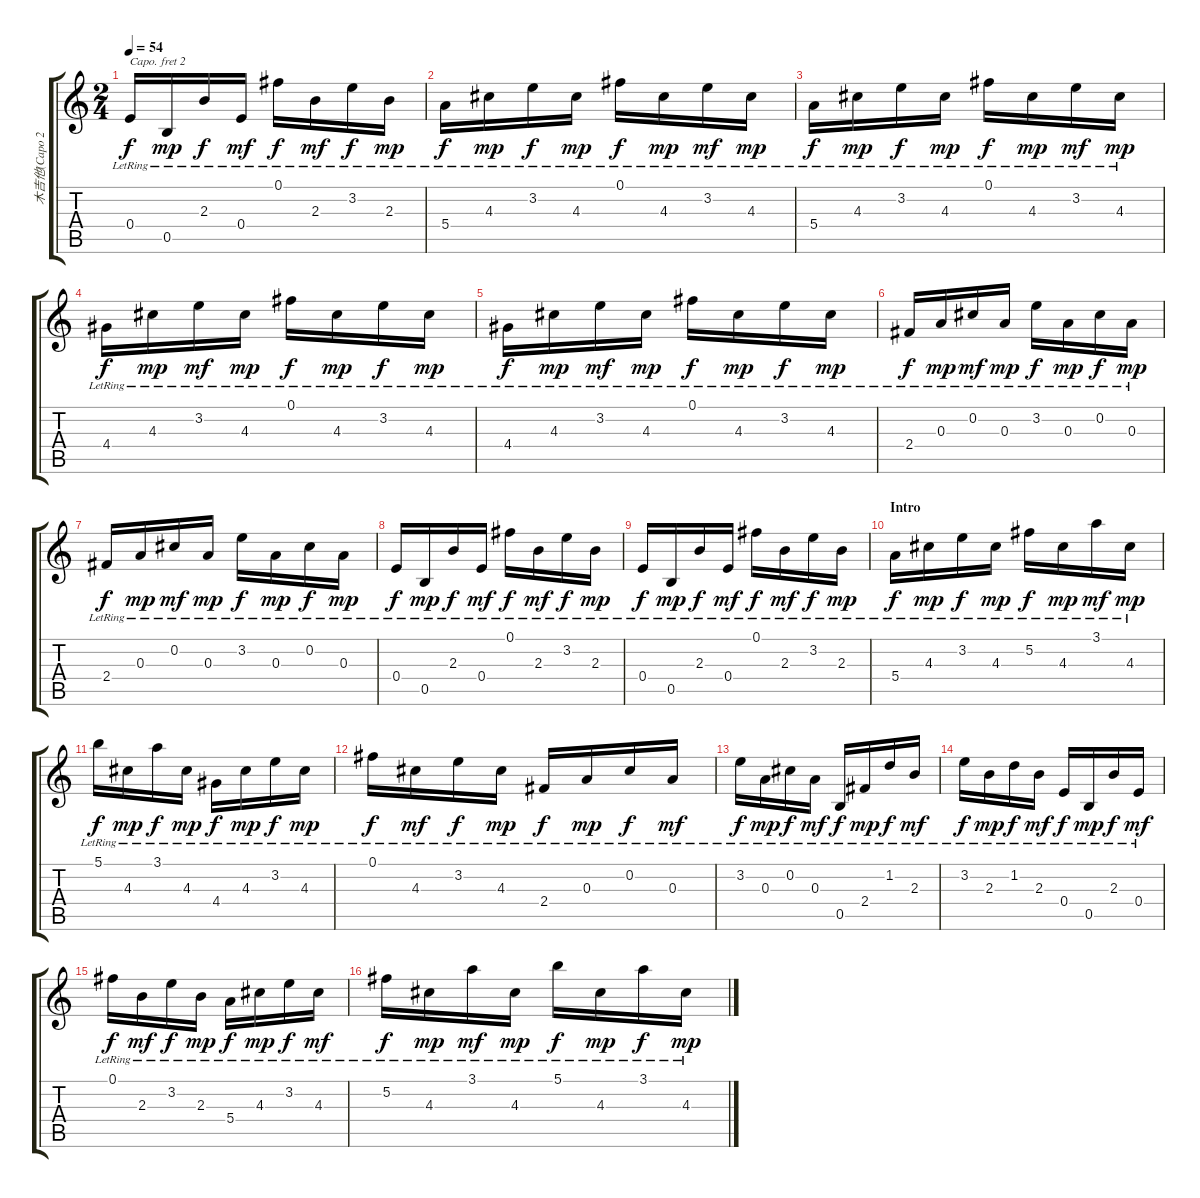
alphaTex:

\track ("木吉他(Capo 2)" "木吉他(Capo 2") {instrument acousticguitarsteel}
\staff {score tabs}
\capo 2
\tuning (E4 B3 G3 D3 A2 E2) {hide}
\ts (2 4)
\tempo 54
\clef g2
\ks c
0.4{lr}.16{dy f} 0.5{lr}.16{dy mp} 2.3{lr}.16{dy f} 0.4{lr}.16{dy mf} 0.1{lr}.16{dy f} 2.3{lr}.16{dy mf} 3.2{lr}.16{dy f} 2.3{lr}.16{dy mp} |
5.4{lr}.16{dy f} 4.3{lr}.16{dy mp} 3.2{lr}.16{dy f} 4.3{lr}.16{dy mp} 0.1{lr}.16{dy f} 4.3{lr}.16{dy mp} 3.2{lr}.16{dy mf} 4.3{lr}.16{dy mp} |
5.4{lr}.16{dy f} 4.3{lr}.16{dy mp} 3.2{lr}.16{dy f} 4.3{lr}.16{dy mp} 0.1{lr}.16{dy f} 4.3{lr}.16{dy mp} 3.2{lr}.16{dy mf} 4.3{lr}.16{dy mp} |
4.4{lr}.16{dy f} 4.3{lr}.16{dy mp} 3.2{lr}.16{dy mf} 4.3{lr}.16{dy mp} 0.1{lr}.16{dy f} 4.3{lr}.16{dy mp} 3.2{lr}.16{dy f} 4.3{lr}.16{dy mp} |
4.4{lr}.16{dy f} 4.3{lr}.16{dy mp} 3.2{lr}.16{dy mf} 4.3{lr}.16{dy mp} 0.1{lr}.16{dy f} 4.3{lr}.16{dy mp} 3.2{lr}.16{dy f} 4.3{lr}.16{dy mp} |
2.4{lr}.16{dy f} 0.3{lr}.16{dy mp} 0.2{lr}.16{dy mf} 0.3{lr}.16{dy mp} 3.2{lr}.16{dy f} 0.3{lr}.16{dy mp} 0.2{lr}.16{dy f} 0.3{lr}.16{dy mp} |
2.4{lr}.16{dy f} 0.3{lr}.16{dy mp} 0.2{lr}.16{dy mf} 0.3{lr}.16{dy mp} 3.2{lr}.16{dy f} 0.3{lr}.16{dy mp} 0.2{lr}.16{dy f} 0.3{lr}.16{dy mp} |
0.4{lr}.16{dy f} 0.5{lr}.16{dy mp} 2.3{lr}.16{dy f} 0.4{lr}.16{dy mf} 0.1{lr}.16{dy f} 2.3{lr}.16{dy mf} 3.2{lr}.16{dy f} 2.3{lr}.16{dy mp} |
0.4{lr}.16{dy f} 0.5{lr}.16{dy mp} 2.3{lr}.16{dy f} 0.4{lr}.16{dy mf} 0.1{lr}.16{dy f} 2.3{lr}.16{dy mf} 3.2{lr}.16{dy f} 2.3{lr}.16{dy mp} |
\section ("" "Intro")
5.4{lr}.16{dy f} 4.3{lr}.16{dy mp} 3.2{lr}.16{dy f} 4.3{lr}.16{dy mp} 5.2{lr}.16{dy f} 4.3{lr}.16{dy mp} 3.1{lr}.16{dy mf} 4.3{lr}.16{dy mp} |
5.1{lr}.16{dy f} 4.3{lr}.16{dy mp} 3.1{lr}.16{dy f} 4.3{lr}.16{dy mp} 4.4{lr}.16{dy f} 4.3{lr}.16{dy mp} 3.2{lr}.16{dy f} 4.3{lr}.16{dy mp} |
0.1{lr}.16{dy f} 4.3{lr}.16{dy mf} 3.2{lr}.16{dy f} 4.3{lr}.16{dy mp} 2.4{lr}.16{dy f} 0.3{lr}.16{dy mp} 0.2{lr}.16{dy f} 0.3{lr}.16{dy mf} |
3.2{lr}.16{dy f} 0.3{lr}.16{dy mp} 0.2{lr}.16{dy f} 0.3{lr}.16{dy mf} 0.5{lr}.16{dy f} 2.4{lr}.16{dy mp} 1.2{lr}.16{dy f} 2.3{lr}.16{dy mf} |
3.2{lr}.16{dy f} 2.3{lr}.16{dy mp} 1.2{lr}.16{dy f} 2.3{lr}.16{dy mf} 0.4{lr}.16{dy f} 0.5{lr}.16{dy mp} 2.3{lr}.16{dy f} 0.4{lr}.16{dy mf} |
0.1{lr}.16{dy f} 2.3{lr}.16{dy mf} 3.2{lr}.16{dy f} 2.3{lr}.16{dy mp} 5.4{lr}.16{dy f} 4.3{lr}.16{dy mp} 3.2{lr}.16{dy f} 4.3{lr}.16{dy mf} |
5.2{lr}.16{dy f} 4.3{lr}.16{dy mp} 3.1{lr}.16{dy mf} 4.3{lr}.16{dy mp} 5.1{lr}.16{dy f} 4.3{lr}.16{dy mp} 3.1{lr}.16{dy f} 4.3{lr}.16{dy mp}
